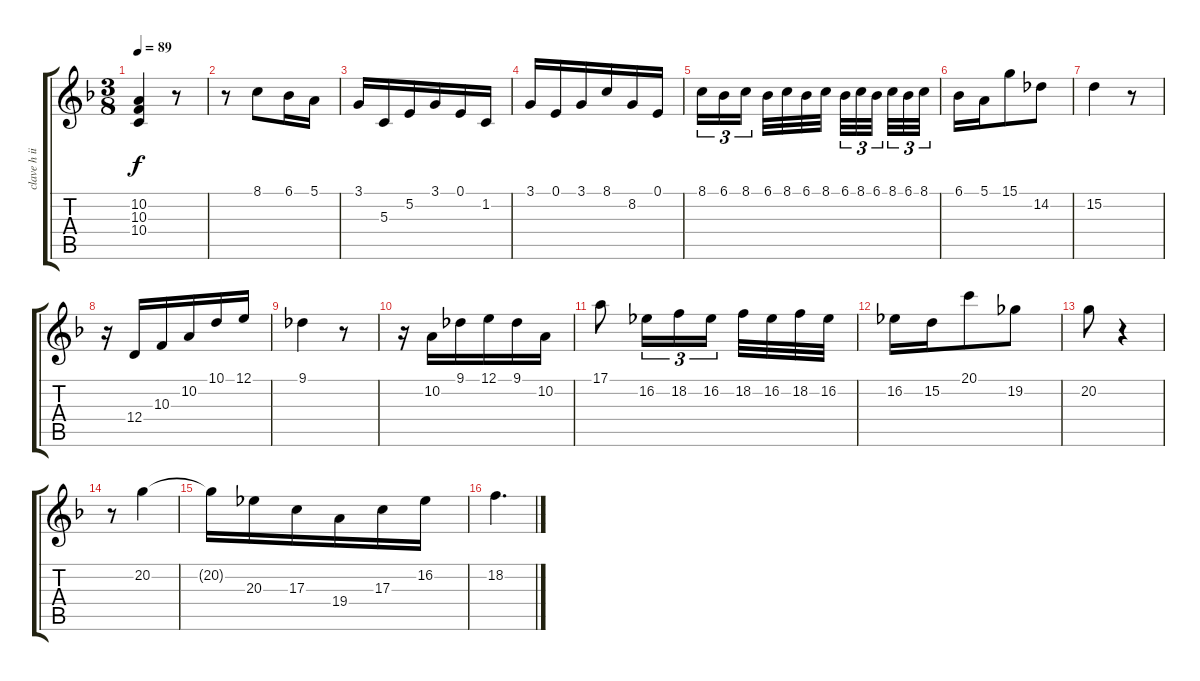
\track ("clave h iii" "clave h ii") {instrument harpsichord}
\staff {score tabs}
\tuning (E4 B3 G3 D3 A2 E2) {hide}
\ts (3 8)
\tempo 89
\clef g2
\ks dminor
(10.2 10.3 10.4).4{dy f} r.8 |
r.8 8.1.8 6.1.16 5.1.16 |
3.1.16 5.3.16 5.2.16 3.1.16 0.1.16 1.2.16 |
3.1.16 0.1.16 3.1.16 8.1.16 8.2.16 0.1.16 |
8.1.16{tu (3 2)} 6.1.16{tu (3 2)} 8.1.16{tu (3 2)} 6.1.32 8.1.32 6.1.32 8.1.32 6.1.32{tu (3 2)} 8.1.32{tu (3 2)} 6.1.32{tu (3 2)} 8.1.32{tu (3 2)} 6.1.32{tu (3 2)} 8.1.32{tu (3 2)} |
6.1.16 5.1.16 15.1.8 14.2.8 |
15.2.4 r.8 |
r.16 12.4.16 10.3.16 10.2.16 10.1.16 12.1.16 |
9.1.4 r.8 |
r.16 10.2.16 9.1.16 12.1.16 9.1.16 10.2.16 |
17.1.8 16.2.16{tu (3 2)} 18.2.16{tu (3 2)} 16.2.16{tu (3 2)} 18.2.32 16.2.32 18.2.32 16.2.32 |
16.2.16 15.2.16 20.1.8 19.2.8 |
20.2.8 r.4 |
r.8 20.2.4 |
20.2{t}.16 20.3.16 17.3.16 19.4.16 17.3.16 16.2.16 |
18.2.4{d}
